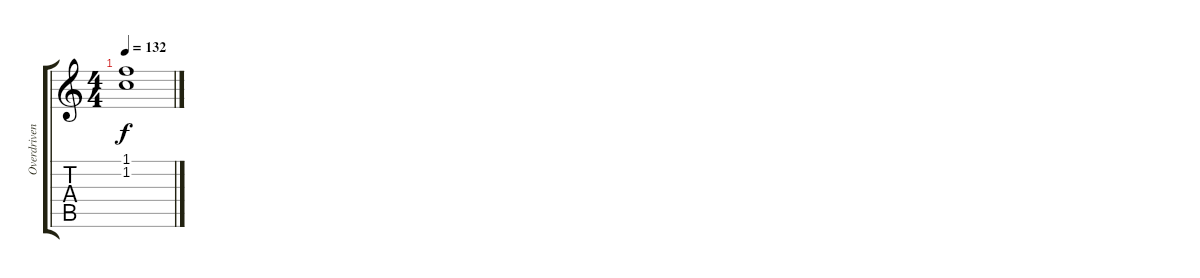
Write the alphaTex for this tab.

\track ("Overdriven Guitar" "Overdriven") {instrument overdrivenguitar}
\staff {score tabs}
\tuning (E4 B3 G3 D3 A2 E2) {hide}
\ts (4 4)
\tempo 132
\clef g2
\ks c
(1.1 1.2).1{dy f}
